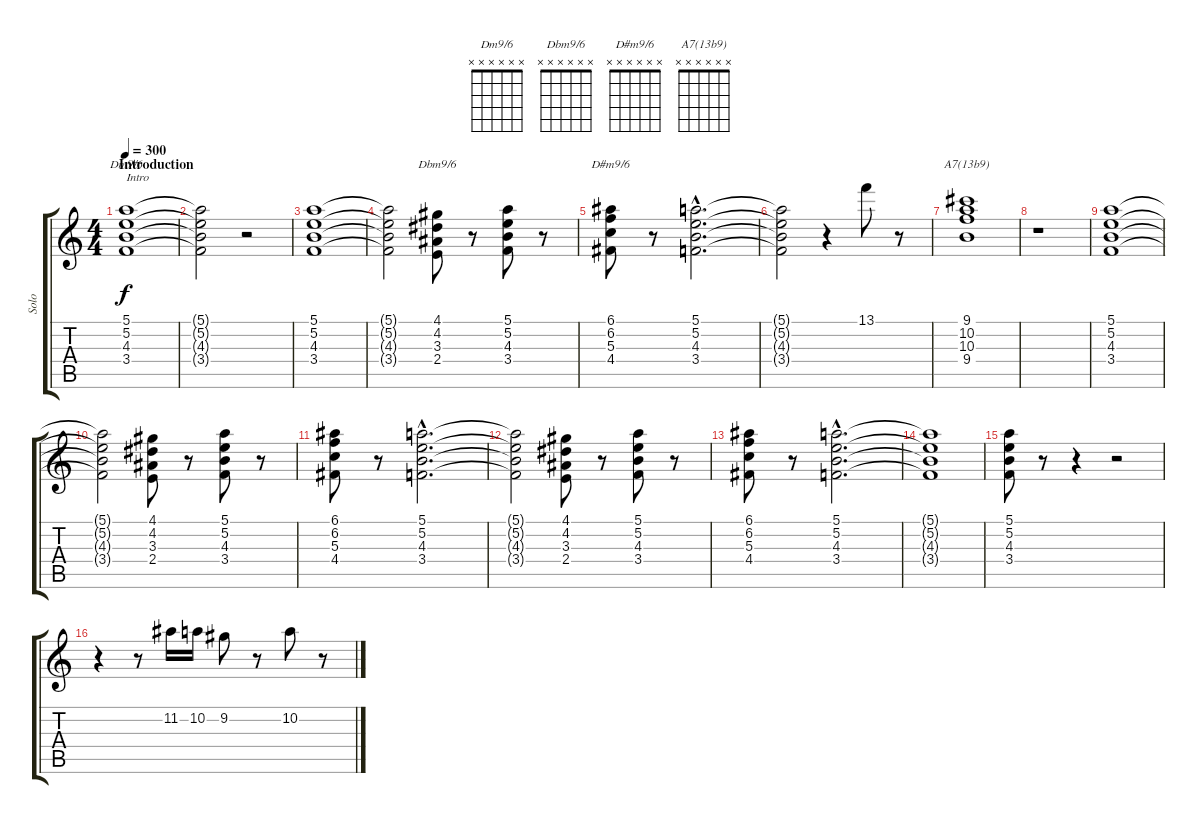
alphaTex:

\track ("Solo" "Solo") {instrument acousticguitarnylon}
\staff {score tabs}
\tuning (E4 B3 G3 D3 A2 E2) {hide}
\chord ("Dm9/6" x x x x x x) {firstfret 0}
\chord ("Dbm9/6" x x x x x x) {firstfret 0}
\chord ("D#m9/6" x x x x x x) {firstfret 0}
\chord ("A7(13b9)" x x x x x x) {firstfret 0}
\ts (4 4)
\section ("" "Introduction")
\tempo 300
\clef g2
\ks c
(5.1 5.2 4.3 3.4).1{ch "Dm9/6" txt "Intro" dy f instrument acousticguitarnylon} |
(5.1{t} 5.2{t} 4.3{t} 3.4{t}).2 r.2 |
(5.1 5.2 4.3 3.4).1 |
(5.1{t} 5.2{t} 4.3{t} 3.4{t}).2 (4.1 4.2 3.3 2.4).8{ch "Dbm9/6"} r.8 (5.1 5.2 4.3 3.4).8 r.8 |
(6.1 6.2 5.3 4.4).8{ch "D#m9/6"} r.8 (5.1{hac} 5.2{hac} 4.3{hac} 3.4{hac}).2{d} |
(5.1{t} 5.2{t} 4.3{t} 3.4{t}).2 r.4 13.1.8 r.8 |
(9.1 10.2 10.3 9.4).1{ch "A7(13b9)"} |
r.1 |
(5.1 5.2 4.3 3.4).1 |
(5.1{t} 5.2{t} 4.3{t} 3.4{t}).2 (4.1 4.2 3.3 2.4).8 r.8 (5.1 5.2 4.3 3.4).8 r.8 |
(6.1 6.2 5.3 4.4).8 r.8 (5.1{hac} 5.2{hac} 4.3{hac} 3.4{hac}).2{d} |
(5.1{t} 5.2{t} 4.3{t} 3.4{t}).2 (4.1 4.2 3.3 2.4).8 r.8 (5.1 5.2 4.3 3.4).8 r.8 |
(6.1 6.2 5.3 4.4).8 r.8 (5.1{hac} 5.2{hac} 4.3{hac} 3.4{hac}).2{d} |
(5.1{t} 5.2{t} 4.3{t} 3.4{t}).1 |
(5.1 5.2 4.3 3.4).8 r.8 r.4 r.2 |
r.4 r.8 11.2.16 10.2.16 9.2.8 r.8 10.2.8 r.8
